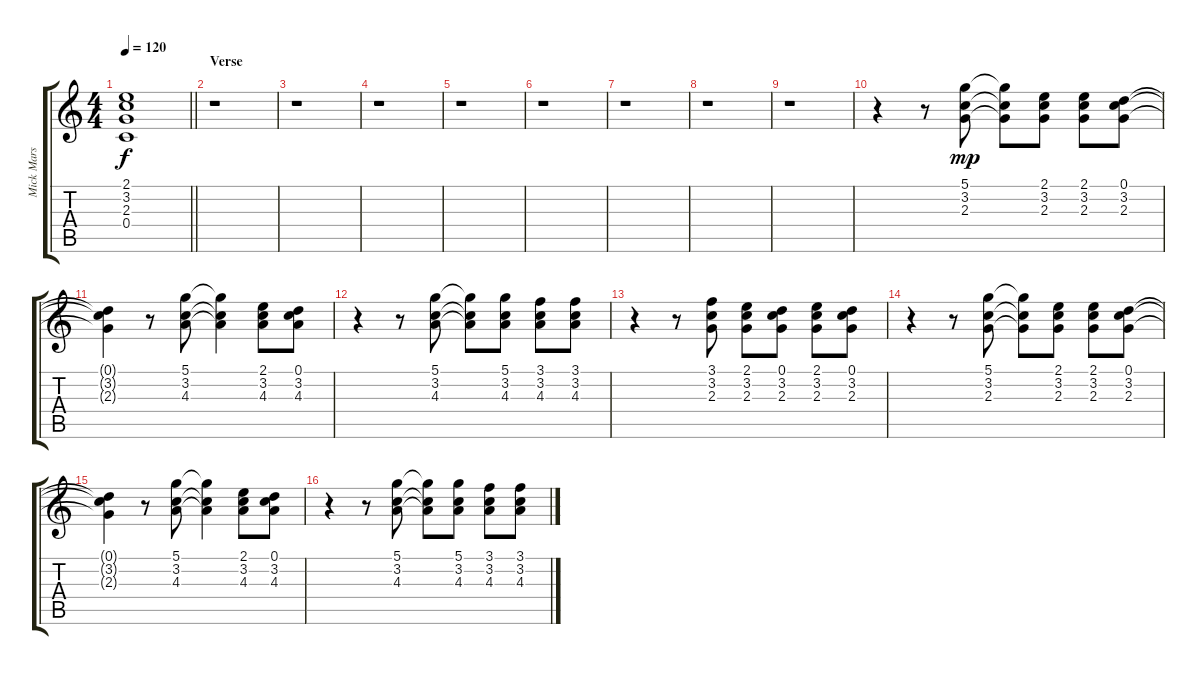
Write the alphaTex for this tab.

\track ("Mick Mars - Rhytm - Guitar I" "Mick Mars ") {instrument distortionguitar}
\staff {score tabs}
\tuning (D4 A3 F3 C3 G2 D2) {hide}
\ts (4 4)
\tempo 120
\clef g2
\barLineRight lightlight
\ks c
(2.1 3.2 2.3 0.4).1{dy f} |
\section ("" "Verse")
r.1 |
r.1 |
r.1 |
r.1 |
r.1 |
r.1 |
r.1 |
r.1 |
r.4 r.8 (5.1 3.2 2.3).8{dy mp} (5.1{t} 3.2{t} 2.3{t}).8 (2.1 3.2 2.3).8 (2.1 3.2 2.3).8 (0.1 3.2 2.3).8 |
(0.1{t} 3.2{t} 2.3{t}).4 r.8 (5.1 3.2 4.3).8 (5.1{t} 3.2{t} 4.3{t}).4 (2.1 3.2 4.3).8 (0.1 3.2 4.3).8 |
r.4 r.8 (5.1 3.2 4.3).8 (5.1{t} 3.2{t} 4.3{t}).8 (5.1 3.2 4.3).8 (3.1 3.2 4.3).8 (3.1 3.2 4.3).8 |
r.4 r.8 (3.1 3.2 2.3).8 (2.1 3.2 2.3).8 (0.1 3.2 2.3).8 (2.1 3.2 2.3).8 (0.1 3.2 2.3).8 |
r.4 r.8 (5.1 3.2 2.3).8 (5.1{t} 3.2{t} 2.3{t}).8 (2.1 3.2 2.3).8 (2.1 3.2 2.3).8 (0.1 3.2 2.3).8 |
(0.1{t} 3.2{t} 2.3{t}).4 r.8 (5.1 3.2 4.3).8 (5.1{t} 3.2{t} 4.3{t}).4 (2.1 3.2 4.3).8 (0.1 3.2 4.3).8 |
r.4 r.8 (5.1 3.2 4.3).8 (5.1{t} 3.2{t} 4.3{t}).8 (5.1 3.2 4.3).8 (3.1 3.2 4.3).8 (3.1 3.2 4.3).8
